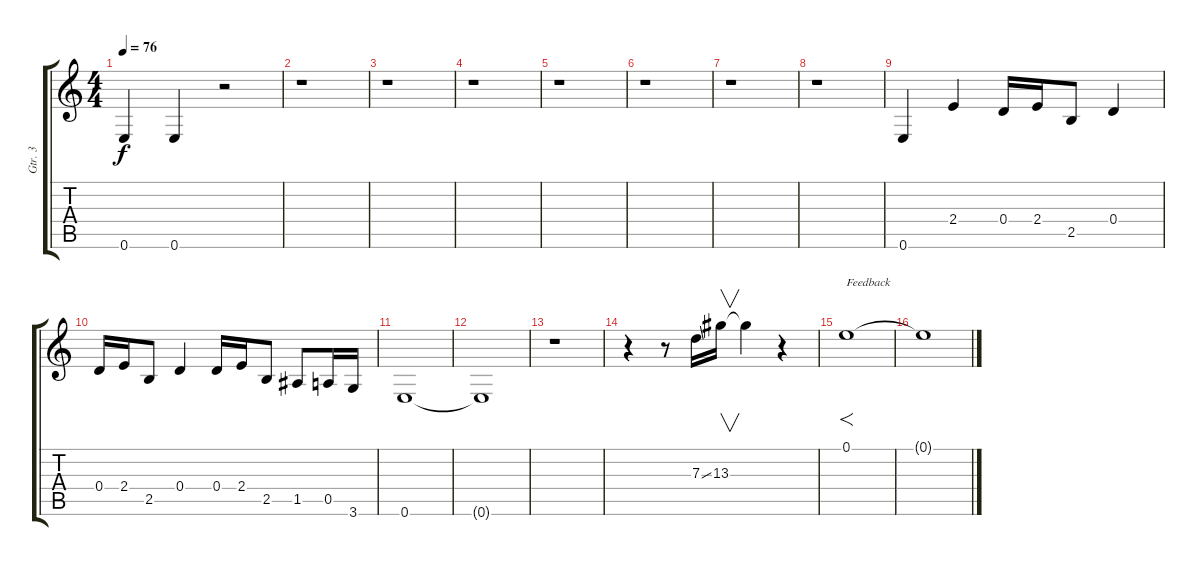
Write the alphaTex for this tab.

\track ("Gtr. 3" "Gtr. 3") {instrument distortionguitar}
\staff {score tabs}
\tuning (E4 B3 G3 D3 A2 E2) {hide}
\ts (4 4)
\tempo 76
\clef g2
\ks c
0.6.4{dy f} 0.6.4 r.2 |
r.1 |
r.1 |
r.1 |
r.1 |
r.1 |
r.1 |
r.1 |
0.6.4 2.4.4 0.4.16 2.4.16 2.5.8 0.4.4 |
0.4.16 2.4.16 2.5.8 0.4.4 0.4.16 2.4.16 2.5.8 1.5.8 0.5.16 3.6.16 |
0.6.1 |
0.6{t}.1 |
r.1 |
r.4 r.8 7.3{ss}.16 13.3.16{v} 13.3{t}.4 r.4 |
0.1.1{f txt "Feedback"} |
0.1{t}.1
